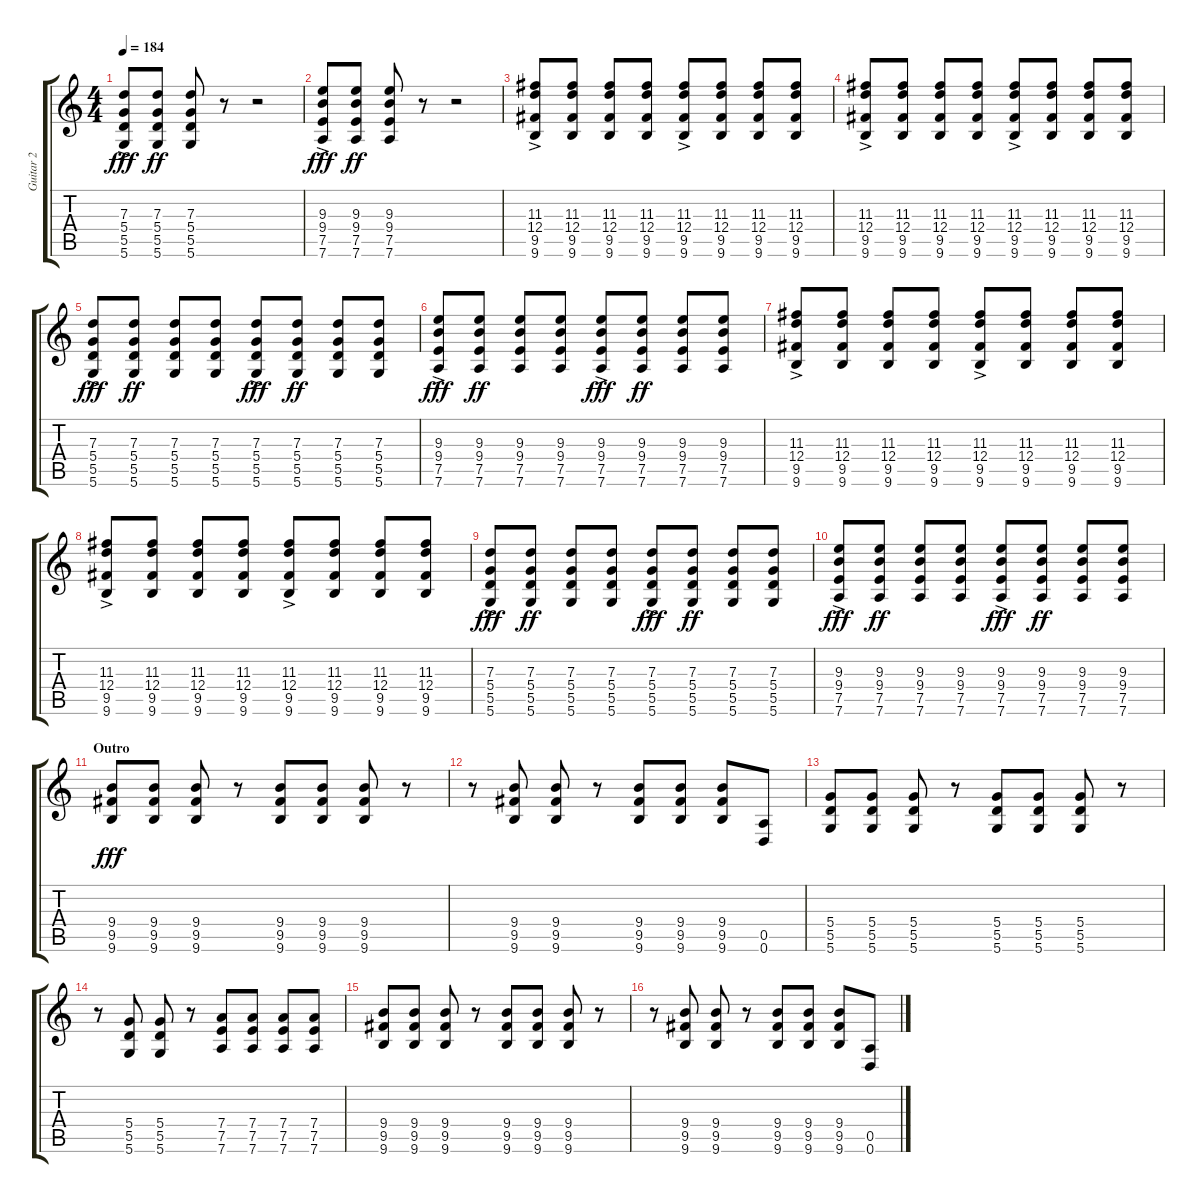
\track ("Guitar 2" "Guitar 2") {instrument electricguitarclean}
\staff {score tabs}
\tuning (E4 B3 G3 D3 A2 D2) {hide}
\ts (4 4)
\tempo 184
\clef g2
\ks c
(7.3{ac} 5.4{ac} 5.5{ac} 5.6{ac}).8{dy fff} (7.3 5.4 5.5 5.6).8{dy ff} (7.3 5.4 5.5 5.6).8 r.8 r.2 |
(9.3{ac} 9.4{ac} 7.5{ac} 7.6{ac}).8{dy fff} (9.3 9.4 7.5 7.6).8{dy ff} (9.3 9.4 7.5 7.6).8 r.8 r.2 |
(11.3{ac} 12.4{ac} 9.5{ac} 9.6).8 (11.3 12.4 9.5 9.6).8 (11.3 12.4 9.5 9.6).8 (11.3 12.4 9.5 9.6).8 (11.3{ac} 12.4{ac} 9.5{ac} 9.6).8 (11.3 12.4 9.5 9.6).8 (11.3 12.4 9.5 9.6).8 (11.3 12.4 9.5 9.6).8 |
(11.3{ac} 12.4{ac} 9.5{ac} 9.6).8 (11.3 12.4 9.5 9.6).8 (11.3 12.4 9.5 9.6).8 (11.3 12.4 9.5 9.6).8 (11.3{ac} 12.4{ac} 9.5{ac} 9.6).8 (11.3 12.4 9.5 9.6).8 (11.3 12.4 9.5 9.6).8 (11.3 12.4 9.5 9.6).8 |
(7.3{ac} 5.4{ac} 5.5{ac} 5.6{ac}).8{dy fff} (7.3 5.4 5.5 5.6).8{dy ff} (7.3 5.4 5.5 5.6).8 (7.3 5.4 5.5 5.6).8 (7.3{ac} 5.4{ac} 5.5{ac} 5.6{ac}).8{dy fff} (7.3 5.4 5.5 5.6).8{dy ff} (7.3 5.4 5.5 5.6).8 (7.3 5.4 5.5 5.6).8 |
(9.3{ac} 9.4{ac} 7.5{ac} 7.6{ac}).8{dy fff} (9.3 9.4 7.5 7.6).8{dy ff} (9.3 9.4 7.5 7.6).8 (9.3 9.4 7.5 7.6).8 (9.3{ac} 9.4{ac} 7.5{ac} 7.6{ac}).8{dy fff} (9.3 9.4 7.5 7.6).8{dy ff} (9.3 9.4 7.5 7.6).8 (9.3 9.4 7.5 7.6).8 |
(11.3{ac} 12.4{ac} 9.5{ac} 9.6).8 (11.3 12.4 9.5 9.6).8 (11.3 12.4 9.5 9.6).8 (11.3 12.4 9.5 9.6).8 (11.3{ac} 12.4{ac} 9.5{ac} 9.6).8 (11.3 12.4 9.5 9.6).8 (11.3 12.4 9.5 9.6).8 (11.3 12.4 9.5 9.6).8 |
(11.3{ac} 12.4{ac} 9.5{ac} 9.6).8 (11.3 12.4 9.5 9.6).8 (11.3 12.4 9.5 9.6).8 (11.3 12.4 9.5 9.6).8 (11.3{ac} 12.4{ac} 9.5{ac} 9.6).8 (11.3 12.4 9.5 9.6).8 (11.3 12.4 9.5 9.6).8 (11.3 12.4 9.5 9.6).8 |
(7.3{ac} 5.4{ac} 5.5{ac} 5.6{ac}).8{dy fff} (7.3 5.4 5.5 5.6).8{dy ff} (7.3 5.4 5.5 5.6).8 (7.3 5.4 5.5 5.6).8 (7.3{ac} 5.4{ac} 5.5{ac} 5.6{ac}).8{dy fff} (7.3 5.4 5.5 5.6).8{dy ff} (7.3 5.4 5.5 5.6).8 (7.3 5.4 5.5 5.6).8 |
(9.3{ac} 9.4{ac} 7.5{ac} 7.6{ac}).8{dy fff} (9.3 9.4 7.5 7.6).8{dy ff} (9.3 9.4 7.5 7.6).8 (9.3 9.4 7.5 7.6).8 (9.3{ac} 9.4{ac} 7.5{ac} 7.6{ac}).8{dy fff} (9.3 9.4 7.5 7.6).8{dy ff} (9.3 9.4 7.5 7.6).8 (9.3 9.4 7.5 7.6).8 |
\section ("" "Outro")
(9.4 9.5 9.6).8{dy fff instrument distortionguitar} (9.4 9.5 9.6).8 (9.4 9.5 9.6).8 r.8 (9.4 9.5 9.6).8 (9.4 9.5 9.6).8 (9.4 9.5 9.6).8 r.8 |
r.8 (9.4 9.5 9.6).8 (9.4 9.5 9.6).8 r.8 (9.4 9.5 9.6).8 (9.4 9.5 9.6).8 (9.4 9.5 9.6).8 (0.5 0.6).8 |
(5.4 5.5 5.6).8 (5.4 5.5 5.6).8 (5.4 5.5 5.6).8 r.8 (5.4 5.5 5.6).8 (5.4 5.5 5.6).8 (5.4 5.5 5.6).8 r.8 |
r.8 (5.4 5.5 5.6).8 (5.4 5.5 5.6).8 r.8 (7.4 7.5 7.6).8 (7.4 7.5 7.6).8 (7.4 7.5 7.6).8 (7.4 7.5 7.6).8 |
(9.4 9.5 9.6).8{instrument distortionguitar} (9.4 9.5 9.6).8 (9.4 9.5 9.6).8 r.8 (9.4 9.5 9.6).8 (9.4 9.5 9.6).8 (9.4 9.5 9.6).8 r.8 |
r.8 (9.4 9.5 9.6).8 (9.4 9.5 9.6).8 r.8 (9.4 9.5 9.6).8 (9.4 9.5 9.6).8 (9.4 9.5 9.6).8 (0.5 0.6).8
